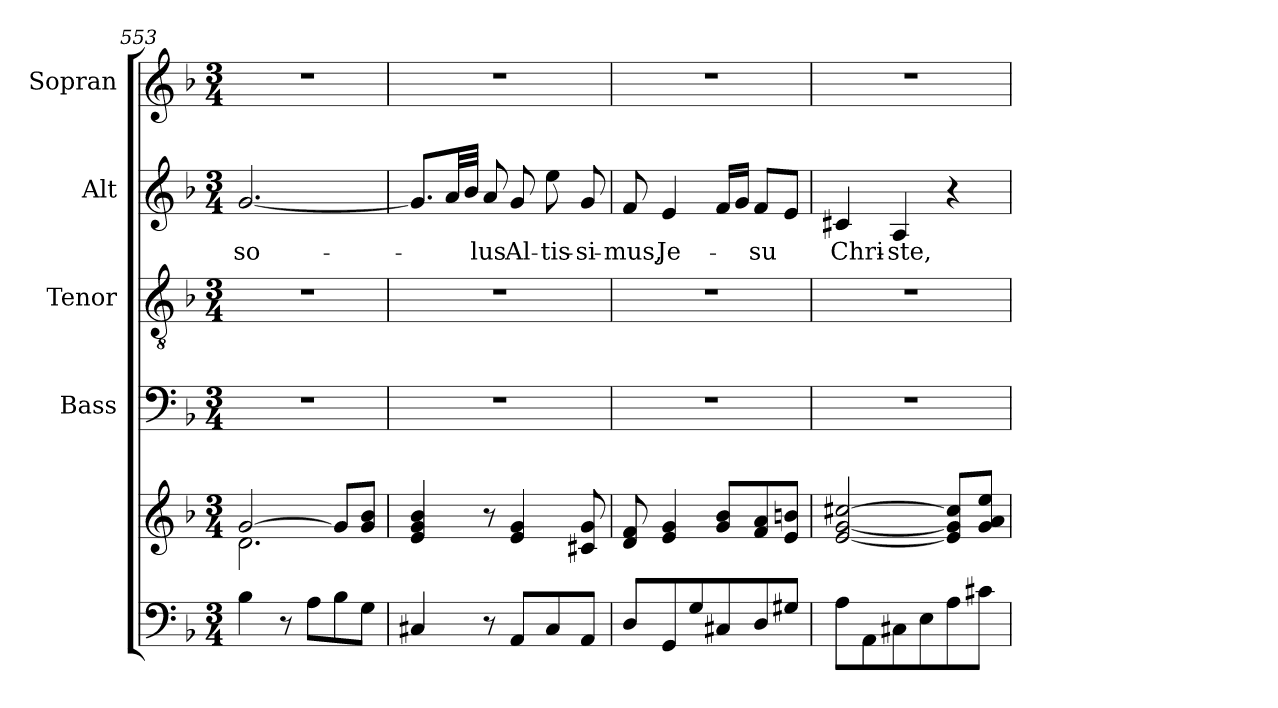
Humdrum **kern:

**kern	**kern	**kern	**kern	**kern	**text	**kern
*part5	*part5	*part4	*part3	*part2	*part2	*part1
*staff6	*staff5	*staff4	*staff3	*staff2	*staff2	*staff1
*	*	*I"Bass	*I"Tenor	*I"Alt	*	*I"Sopran
*	*	*I'B.	*I'T.	*I'A.	*	*I'S.
*clefF4	*clefG2	*clefF4	*clefGv2	*clefG2	*	*clefG2
*k[b-]	*k[b-]	*k[b-]	*k[b-]	*k[b-]	*	*k[b-]
*F:	*F:	*F:	*F:	*F:	*	*F:
*M3/4	*M3/4	*M3/4	*M3/4	*M3/4	*	*M3/4
=553	=553	=553	=553	=553	=553	=553
*	*^	*	*	*	*	*
!	!	!	!	!	!	!LO:LY:b	!
4B-\	[>2g/	2.d\	2.r	2.r	[2.g/	so-	2.r
8r	.	.	.	.	.	.	.
8A\L	.	.	.	.	.	.	.
8B-\	8g/L]	.	.	.	.	.	.
8G\J	8g/ 8b-/J	.	.	.	.	.	.
*	*v	*v	*	*	*	*	*
=554	=554	=554	=554	=554	=554	=554
4C#X/	4e/ 4g/ 4b-/	2.r	2.r	8.g/L]	.	2.r
.	.	.	.	32a/LL	.	.
.	.	.	.	32b-/JJJ	.	.
!	!	!	!	!	!LO:LY:b	!
8r	8r	.	.	8a/	-lus	.
!	!	!	!	!	!LO:LY:b	!
8AA/L	4e/ 4g/	.	.	8g/	Al-	.
!	!	!	!	!	!LO:LY:b	!
8C#/	.	.	.	8ee\	-tis-	.
!	!	!	!	!	!LO:LY:b	!
8AA/J	8c#X/ 8g/	.	.	8g/	-si-	.
!!LO:LB:g=z
=555	=555	=555	=555	=555	=555	=555
!	!	!	!	!	!LO:LY:b	!
8D/L	8d/ 8f/	2.r	2.r	8f/	-mus,	2.r
!	!	!	!	!	!LO:LY:b	!
8GG/	4e/ 4g/	.	.	4e/	Je-	.
8G/	.	.	.	.	.	.
8C#X/	8g/ 8b-/L	.	.	16f/LL	.	.
.	.	.	.	16g/JJ	.	.
!	!	!	!	!	!LO:LY:b	!
8D/	8f/ 8a/	.	.	8f/L	-su	.
8G#X/J	8e/ 8bn/J	.	.	8e/J	.	.
=556	=556	=556	=556	=556	=556	=556
!	!	!	!	!	!LO:LY:b	!
8A\L	[2e/ [2g/ [2cc#X/	2.r	2.r	4c#X/	Chri-	2.r
8AA\	.	.	.	.	.	.
!	!	!	!	!	!LO:LY:b	!
8C#X\	.	.	.	4A/	-ste,	.
8E\	.	.	.	.	.	.
8A\	8e/] 8g/] 8cc#/]L	.	.	4r	.	.
8c#X\J	8g/ 8a/ 8ee/J	.	.	.	.	.
=	=	=	=	=	=	=
*-	*-	*-	*-	*-	*-	*-
